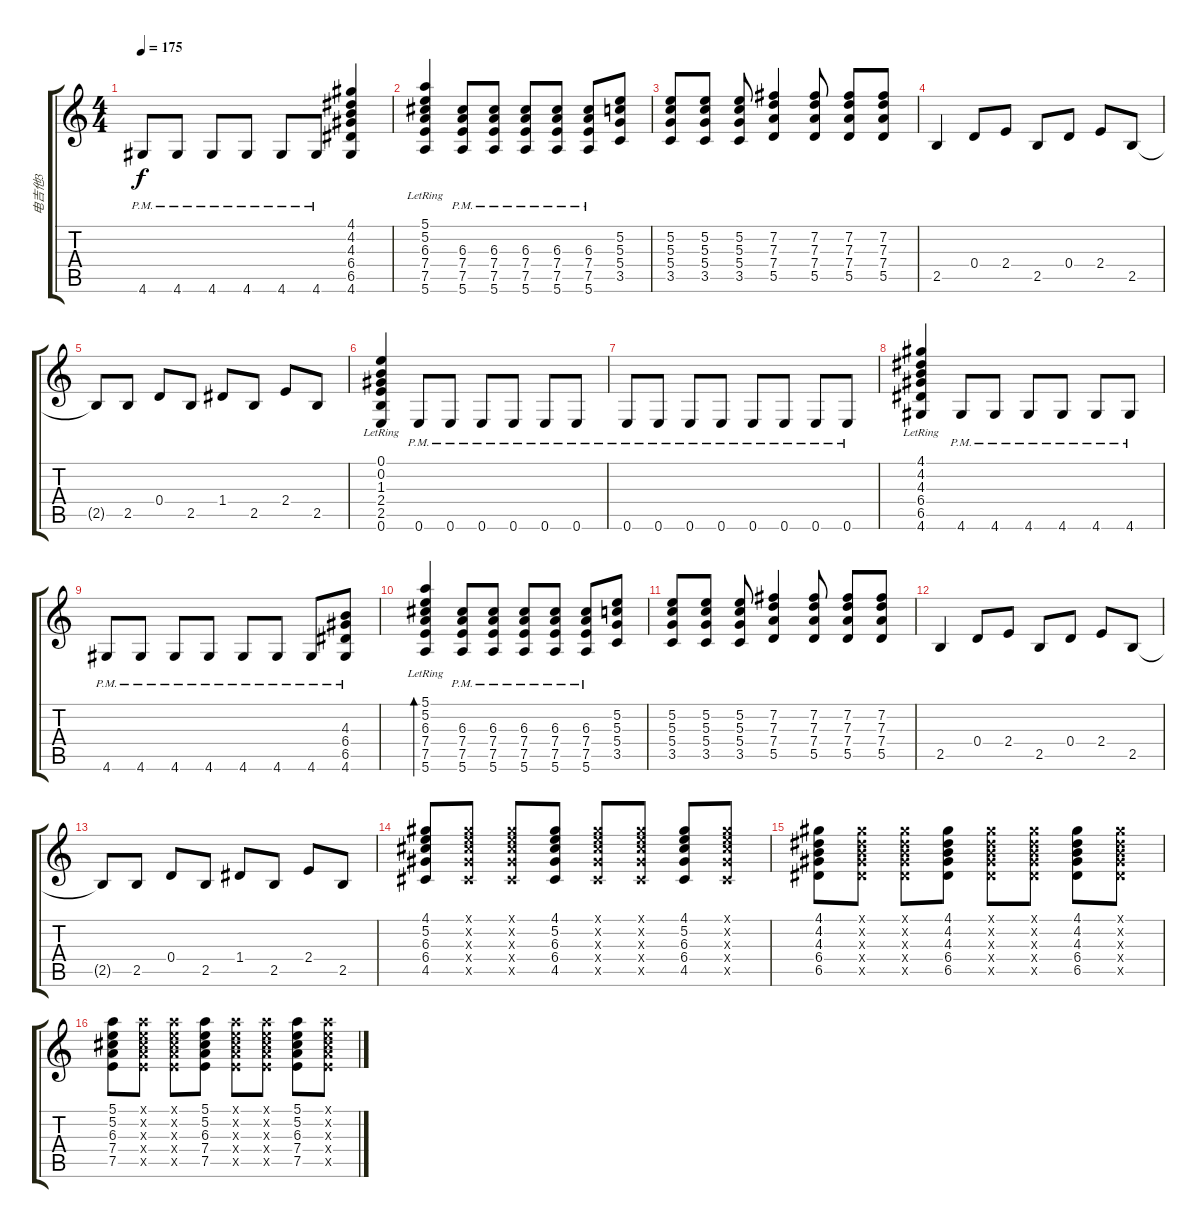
\track ("电吉他3" "电吉他3") {instrument distortionguitar}
\staff {score tabs}
\tuning (E4 B3 G3 D3 A2 E2) {hide}
\ts (4 4)
\tempo 175
\clef g2
\ks c
4.6{pm}.8{dy f} 4.6{pm}.8 4.6{pm}.8 4.6{pm}.8 4.6{pm}.8 4.6{pm}.8 (4.1 4.2 4.3 6.4 6.5 4.6).4 |
(5.1{lr} 5.2{lr} 6.3{lr} 7.4{lr} 7.5{lr} 5.6{lr}).4 (6.3{pm} 7.4{pm} 7.5{pm} 5.6{pm}).8 (6.3{pm} 7.4{pm} 7.5{pm} 5.6{pm}).8 (6.3{pm} 7.4{pm} 7.5{pm} 5.6{pm}).8 (6.3{pm} 7.4{pm} 7.5{pm} 5.6{pm}).8 (6.3{pm} 7.4{pm} 7.5{pm} 5.6{pm}).8 (5.2 5.3 5.4 3.5).8 |
(5.2 5.3 5.4 3.5).8 (5.2 5.3 5.4 3.5).8 (5.2 5.3 5.4 3.5).8 (7.2 7.3 7.4 5.5).4 (7.2 7.3 7.4 5.5).8 (7.2 7.3 7.4 5.5).8 (7.2 7.3 7.4 5.5).8 |
2.5.4 0.4.8 2.4.8 2.5.8 0.4.8 2.4.8 2.5.8 |
2.5{t}.8 2.5.8 0.4.8 2.5.8 1.4.8 2.5.8 2.4.8 2.5.8 |
(0.1{lr} 0.2{lr} 1.3{lr} 2.4{lr} 2.5{lr} 0.6{lr}).4 0.6{pm}.8 0.6{pm}.8 0.6{pm}.8 0.6{pm}.8 0.6{pm}.8 0.6{pm}.8{txt ""} |
0.6{pm}.8 0.6{pm}.8 0.6{pm}.8 0.6{pm}.8 0.6{pm}.8 0.6{pm}.8 0.6{pm}.8 0.6{pm}.8 |
(4.1 4.2 4.3{lr} 6.4{lr} 6.5{lr} 4.6).4 4.6{pm}.8 4.6{pm}.8 4.6{pm}.8 4.6{pm}.8 4.6{pm}.8 4.6{pm}.8 |
4.6{pm}.8 4.6{pm}.8 4.6{pm}.8 4.6{pm}.8 4.6{pm}.8 4.6{pm}.8 4.6{pm}.8 (4.3 6.4 6.5 4.6{pm}).8 |
(5.1{lr} 5.2{lr} 6.3{lr} 7.4{lr} 7.5{lr} 5.6{lr}).4{bd 120} (6.3{pm} 7.4{pm} 7.5{pm} 5.6{pm}).8 (6.3{pm} 7.4{pm} 7.5{pm} 5.6{pm}).8 (6.3{pm} 7.4{pm} 7.5{pm} 5.6{pm}).8 (6.3{pm} 7.4{pm} 7.5{pm} 5.6{pm}).8 (6.3{pm} 7.4{pm} 7.5{pm} 5.6{pm}).8 (5.2 5.3 5.4 3.5).8 |
(5.2 5.3 5.4 3.5).8 (5.2 5.3 5.4 3.5).8 (5.2 5.3 5.4 3.5).8 (7.2 7.3 7.4 5.5).4 (7.2 7.3 7.4 5.5).8 (7.2 7.3 7.4 5.5).8 (7.2 7.3 7.4 5.5).8 |
2.5.4 0.4.8 2.4.8 2.5.8 0.4.8 2.4.8 2.5.8 |
2.5{t}.8 2.5.8 0.4.8 2.5.8 1.4.8 2.5.8 2.4.8 2.5.8 |
(4.1 5.2 6.3 6.4 4.5).8 (4.1{x} 5.2{x} 6.3{x} 6.4{x} 4.5{x}).8 (4.1{x} 5.2{x} 6.3{x} 6.4{x} 4.5{x}).8 (4.1 5.2 6.3 6.4 4.5).8 (4.1{x} 5.2{x} 6.3{x} 6.4{x} 4.5{x}).8 (4.1{x} 5.2{x} 6.3{x} 6.4{x} 4.5{x}).8 (4.1 5.2 6.3 6.4 4.5).8 (4.1{x} 5.2{x} 6.3{x} 6.4{x} 4.5{x}).8 |
(4.1 4.2 4.3 6.4 6.5).8 (4.1{x} 4.2{x} 4.3{x} 6.4{x} 6.5{x}).8 (4.1{x} 4.2{x} 4.3{x} 6.4{x} 6.5{x}).8 (4.1 4.2 4.3 6.4 6.5).8 (4.1{x} 4.2{x} 4.3{x} 6.4{x} 6.5{x}).8 (4.1{x} 4.2{x} 4.3{x} 6.4{x} 6.5{x}).8 (4.1 4.2 4.3 6.4 6.5).8 (4.1{x} 4.2{x} 4.3{x} 6.4{x} 6.5{x}).8 |
(5.1 5.2 6.3 7.4 7.5).8 (5.1{x} 5.2{x} 6.3{x} 7.4{x} 7.5{x}).8 (5.1{x} 5.2{x} 6.3{x} 7.4{x} 7.5{x}).8 (5.1 5.2 6.3 7.4 7.5).8 (5.1{x} 5.2{x} 6.3{x} 7.4{x} 7.5{x}).8 (5.1{x} 5.2{x} 6.3{x} 7.4{x} 7.5{x}).8 (5.1 5.2 6.3 7.4 7.5).8 (5.1{x} 5.2{x} 6.3{x} 7.4{x} 7.5{x}).8
